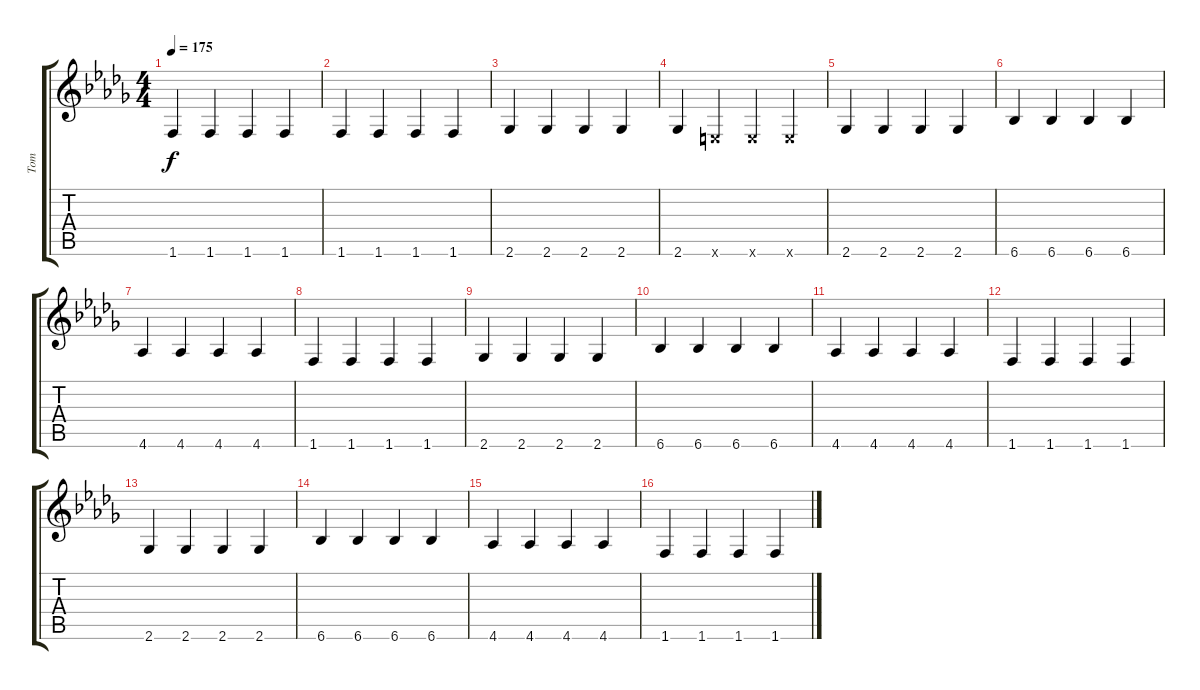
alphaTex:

\track ("Tom" "Tom") {instrument electricbassfinger}
\staff {score tabs}
\tuning (E4 B3 G3 D3 A2 E2) {hide}
\ts (4 4)
\tempo 175
\clef g2
\ks db
1.6.4{dy f} 1.6.4 1.6.4 1.6.4 |
1.6.4 1.6.4 1.6.4 1.6.4 |
2.6.4 2.6.4 2.6.4 2.6.4 |
2.6.4 0.6{x}.4 0.6{x}.4 0.6{x}.4 |
2.6.4 2.6.4 2.6.4 2.6.4 |
6.6.4 6.6.4 6.6.4 6.6.4 |
4.6.4 4.6.4 4.6.4 4.6.4 |
1.6.4 1.6.4 1.6.4 1.6.4 |
2.6.4 2.6.4 2.6.4 2.6.4 |
6.6.4 6.6.4 6.6.4 6.6.4 |
4.6.4 4.6.4 4.6.4 4.6.4 |
1.6.4 1.6.4 1.6.4 1.6.4 |
2.6.4 2.6.4 2.6.4 2.6.4 |
6.6.4 6.6.4 6.6.4 6.6.4 |
4.6.4 4.6.4 4.6.4 4.6.4 |
1.6.4 1.6.4 1.6.4 1.6.4
